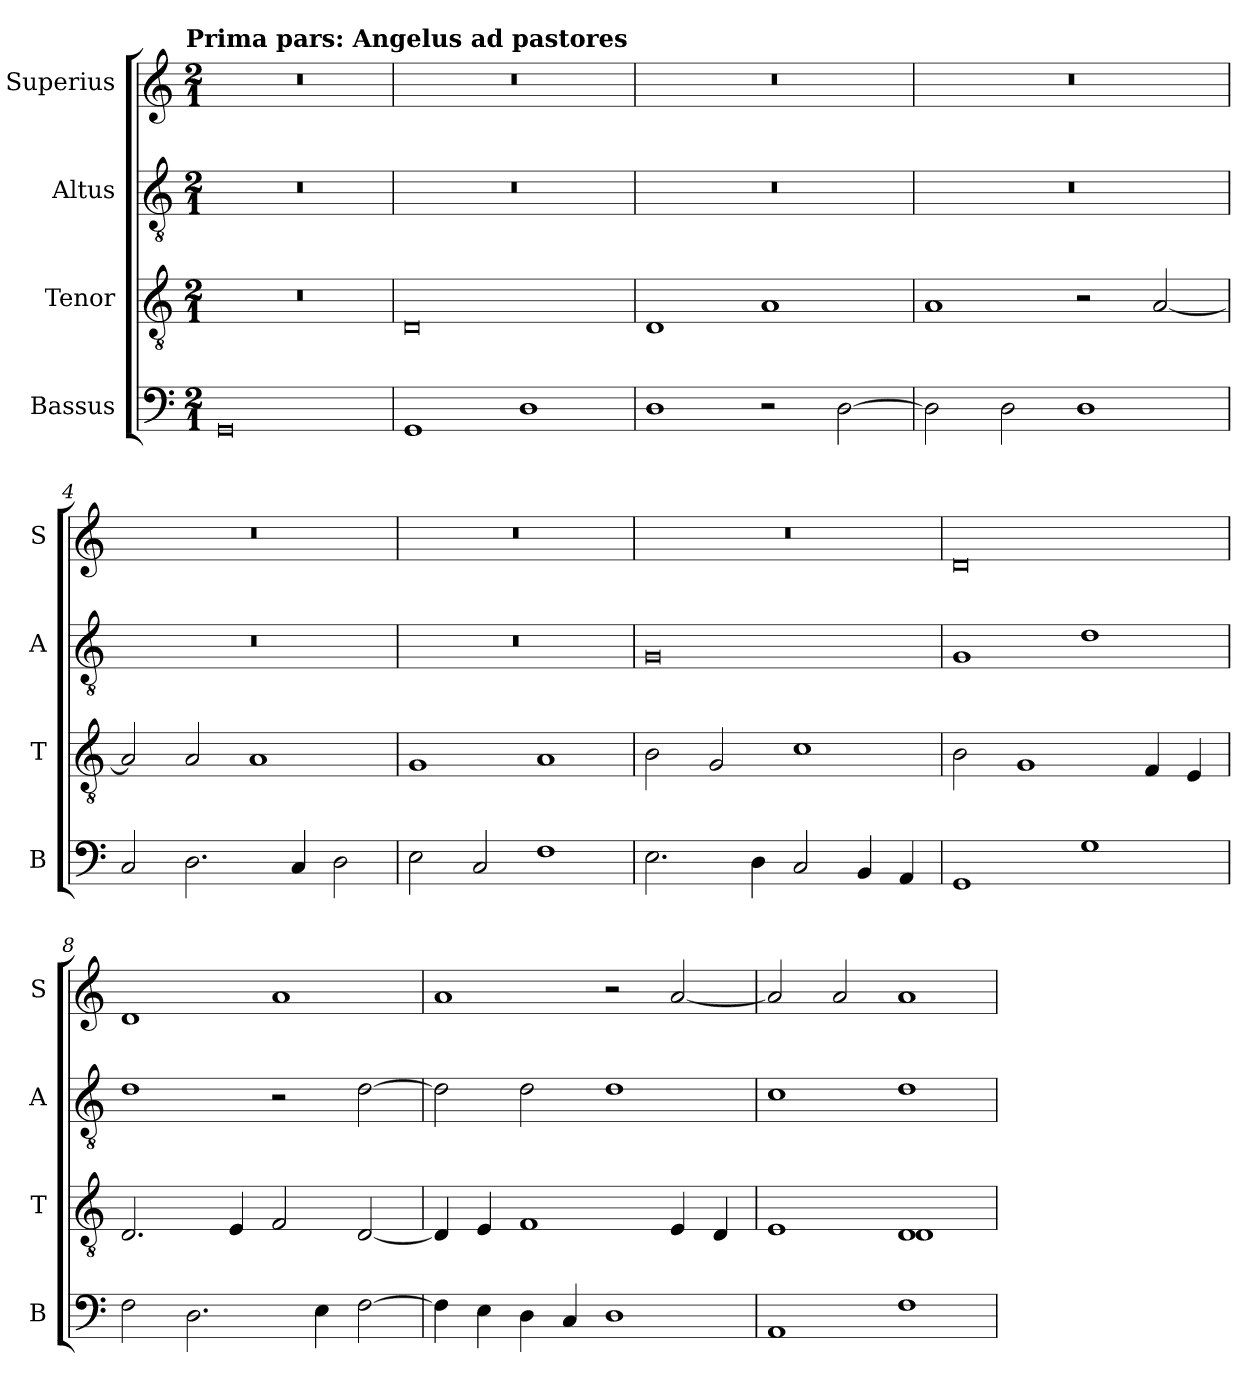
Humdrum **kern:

**kern	**kern	**kern	**kern
*part4	*part3	*part2	*part1
*staff4	*staff3	*staff2	*staff1
*I"Bassus	*I"Tenor	*I"Altus	*I"Superius
*I'B	*I'T	*I'A	*I'S
*clefF4	*clefGv2	*clefGv2	*clefG2
*k[]	*k[]	*k[]	*k[]
*C:	*C:	*C:	*C:
!!LO:TX:omd:t=Prima pars&colon; Angelus ad pastores
*M2/1	*M2/1	*M2/1	*M2/1
=	=	=	=
0GG	0r	0r	0r
=1	=1	=1	=1
1GG	0D	0r	0r
1D	.	.	.
=2	=2	=2	=2
1D	1D	0r	0r
2r	1A	.	.
[2D	.	.	.
=3	=3	=3	=3
2D]	1A	0r	0r
2D	.	.	.
1D	2r	.	.
.	[2A	.	.
=4	=4	=4	=4
2C	2A]	0r	0r
2.D	2A	.	.
.	1A	.	.
4C	.	.	.
2D	.	.	.
=5	=5	=5	=5
2E	1G	0r	0r
2C	.	.	.
1F	1A	.	.
=6	=6	=6	=6
2.E	2B	0G	0r
.	2G	.	.
4D	.	.	.
2C	1c	.	.
4BB	.	.	.
4AA	.	.	.
=7	=7	=7	=7
1GG	2B	1G	0d
.	1G	.	.
1G	.	1d	.
.	4F	.	.
.	4E	.	.
=8	=8	=8	=8
2F	2.D	1d	1d
2.D	.	.	.
.	4E	.	.
.	2F	2r	1a
4E	.	.	.
[2F	[2D	[2d	.
=9	=9	=9	=9
4F]	4D]	2d]	1a
4E	4E	.	.
4D	1F	2d	.
4C	.	.	.
1D	.	1d	2r
.	4E	.	[2a
.	4D	.	.
=10	=10	=10	=10
*	*^	*	*
1AA	1E	1ryy	1c	2a]
.	.	.	.	2a
1F	1D	1D	1d	1a
*	*v	*v	*	*
=	=	=	=
*-	*-	*-	*-
